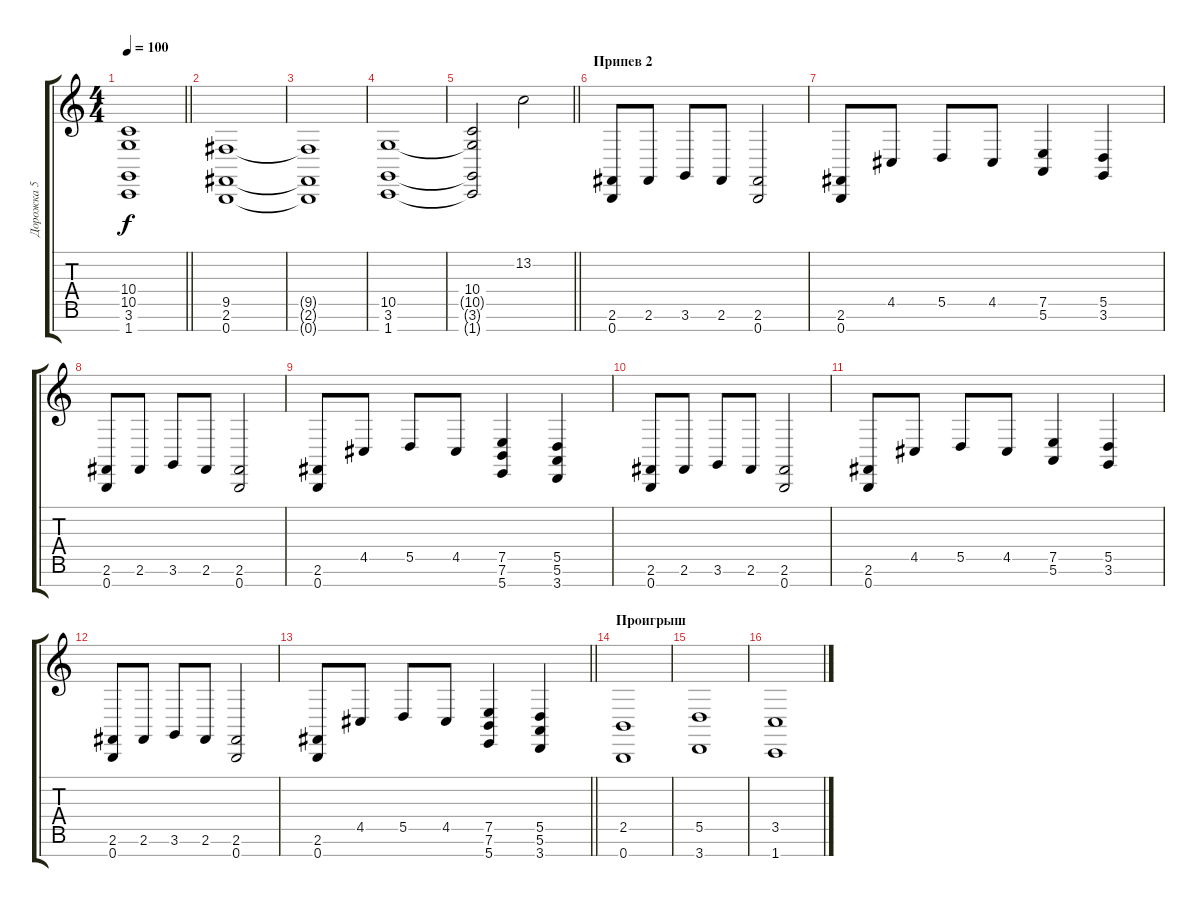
\track ("Дорожка 5" "Дорожка 5") {instrument choiraahs}
\staff {score tabs}
\tuning (E4 B3 G3 D3 A2 E2 B1) {hide}
\ts (4 4)
\tempo 100
\clef g2
\barLineRight lightlight
\ks c
(10.4 10.5{t} 3.6{t} 1.7{t}).1{dy f} |
(9.5 2.6 0.7).1 |
(9.5{t} 2.6{t} 0.7{t}).1 |
(10.5 3.6 1.7).1 |
\barLineRight lightlight
(10.4 10.5{t} 3.6{t} 1.7{t}).2 13.2.2 |
\section ("" "Припев 2")
(2.6 0.7).8 2.6.8 3.6.8 2.6.8 (2.6 0.7).2 |
(2.6 0.7).8 4.5.8 5.5.8 4.5.8 (7.5 5.6).4 (5.5 3.6).4 |
(2.6 0.7).8 2.6.8 3.6.8 2.6.8 (2.6 0.7).2 |
(2.6 0.7).8 4.5.8 5.5.8 4.5.8 (7.5 7.6 5.7).4 (5.5 5.6 3.7).4 |
(2.6 0.7).8 2.6.8 3.6.8 2.6.8 (2.6 0.7).2 |
(2.6 0.7).8 4.5.8 5.5.8 4.5.8 (7.5 5.6).4 (5.5 3.6).4 |
(2.6 0.7).8 2.6.8 3.6.8 2.6.8 (2.6 0.7).2 |
\barLineRight lightlight
(2.6 0.7).8 4.5.8 5.5.8 4.5.8 (7.5 7.6 5.7).4 (5.5 5.6 3.7).4 |
\section ("" "Проигрыш")
(2.5 0.7).1 |
(5.5 3.7).1 |
(3.5 1.7).1
